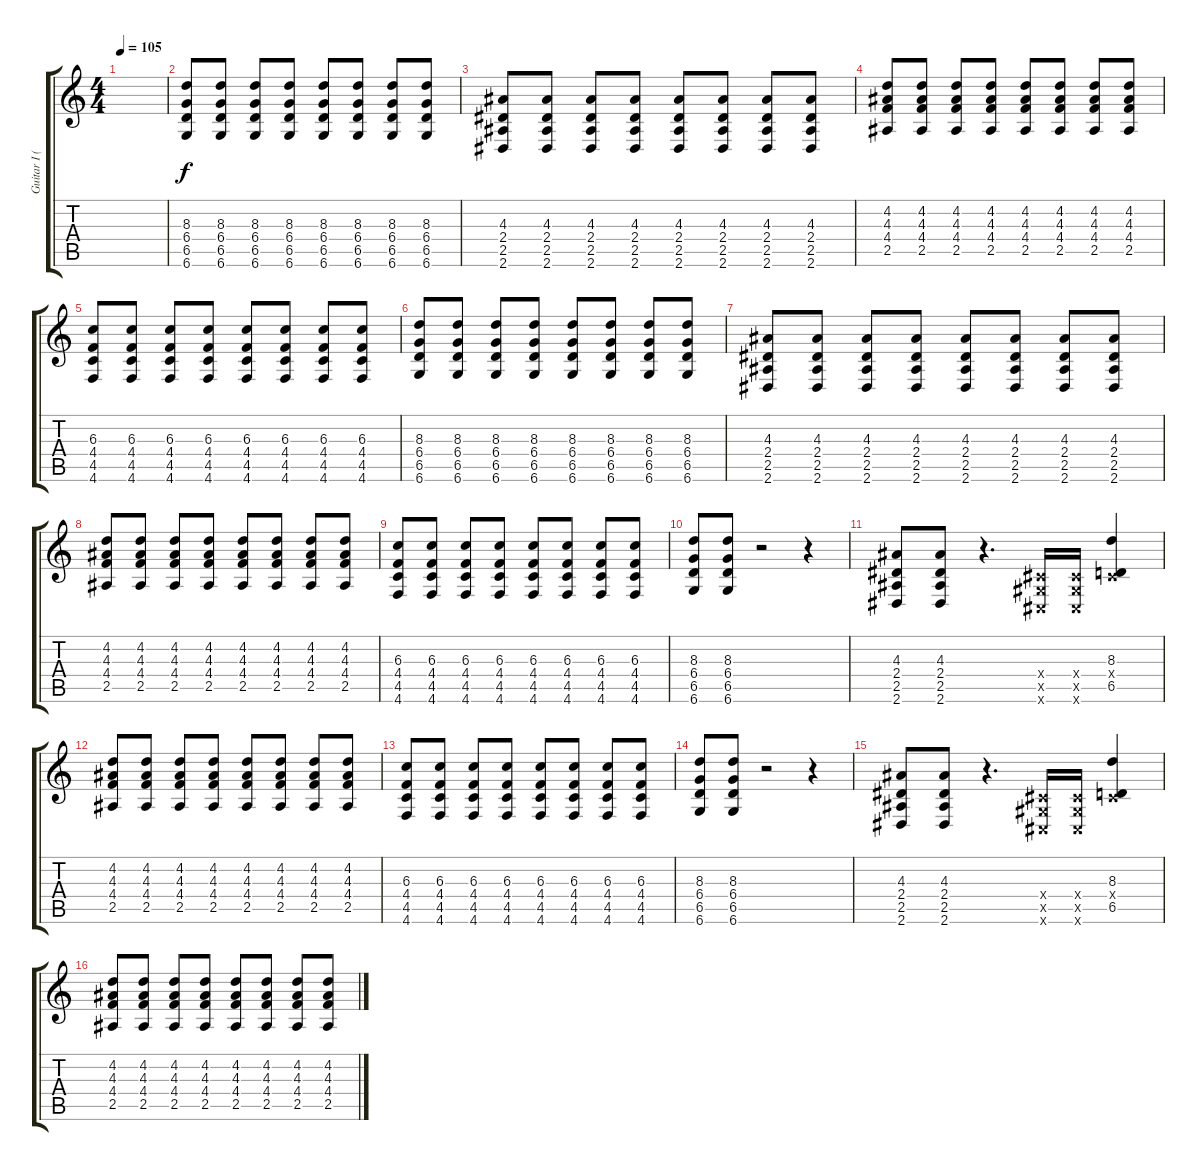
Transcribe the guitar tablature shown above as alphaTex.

\track ("Guitar I (Szabó Péter)" "Guitar I (") {instrument overdrivenguitar}
\staff {score tabs}
\tuning (Eb4 Bb3 Gb3 Db3 Ab2 Db2) {hide}
\ts (4 4)
\tempo 105
\clef g2
\ks c
|
(8.3 6.4 6.5 6.6).8 (8.3 6.4 6.5 6.6).8 (8.3 6.4 6.5 6.6).8 (8.3 6.4 6.5 6.6).8 (8.3 6.4 6.5 6.6).8 (8.3 6.4 6.5 6.6).8 (8.3 6.4 6.5 6.6).8 (8.3 6.4 6.5 6.6).8 |
(4.3 2.4 2.5 2.6).8 (4.3 2.4 2.5 2.6).8 (4.3 2.4 2.5 2.6).8 (4.3 2.4 2.5 2.6).8 (4.3 2.4 2.5 2.6).8 (4.3 2.4 2.5 2.6).8 (4.3 2.4 2.5 2.6).8 (4.3 2.4 2.5 2.6).8 |
(4.2 4.3 4.4 2.5).8 (4.2 4.3 4.4 2.5).8 (4.2 4.3 4.4 2.5).8 (4.2 4.3 4.4 2.5).8 (4.2 4.3 4.4 2.5).8 (4.2 4.3 4.4 2.5).8 (4.2 4.3 4.4 2.5).8 (4.2 4.3 4.4 2.5).8 |
(6.3 4.4 4.5 4.6).8 (6.3 4.4 4.5 4.6).8 (6.3 4.4 4.5 4.6).8 (6.3 4.4 4.5 4.6).8 (6.3 4.4 4.5 4.6).8 (6.3 4.4 4.5 4.6).8 (6.3 4.4 4.5 4.6).8 (6.3 4.4 4.5 4.6).8 |
(8.3 6.4 6.5 6.6).8 (8.3 6.4 6.5 6.6).8 (8.3 6.4 6.5 6.6).8 (8.3 6.4 6.5 6.6).8 (8.3 6.4 6.5 6.6).8 (8.3 6.4 6.5 6.6).8 (8.3 6.4 6.5 6.6).8 (8.3 6.4 6.5 6.6).8 |
(4.3 2.4 2.5 2.6).8 (4.3 2.4 2.5 2.6).8 (4.3 2.4 2.5 2.6).8 (4.3 2.4 2.5 2.6).8 (4.3 2.4 2.5 2.6).8 (4.3 2.4 2.5 2.6).8 (4.3 2.4 2.5 2.6).8 (4.3 2.4 2.5 2.6).8 |
(4.2 4.3 4.4 2.5).8 (4.2 4.3 4.4 2.5).8 (4.2 4.3 4.4 2.5).8 (4.2 4.3 4.4 2.5).8 (4.2 4.3 4.4 2.5).8 (4.2 4.3 4.4 2.5).8 (4.2 4.3 4.4 2.5).8 (4.2 4.3 4.4 2.5).8 |
(6.3 4.4 4.5 4.6).8 (6.3 4.4 4.5 4.6).8 (6.3 4.4 4.5 4.6).8 (6.3 4.4 4.5 4.6).8 (6.3 4.4 4.5 4.6).8 (6.3 4.4 4.5 4.6).8 (6.3 4.4 4.5 4.6).8 (6.3 4.4 4.5 4.6).8 |
(8.3 6.4 6.5 6.6).8 (8.3 6.4 6.5 6.6).8 r.2 r.4 |
(4.3 2.4 2.5 2.6).8 (4.3 2.4 2.5 2.6).8 r.4{d} (0.4{x} 0.5{x} 0.6{x}).16 (0.4{x} 0.5{x} 0.6{x}).16 (8.3 0.4{x} 6.5).4 |
(4.2 4.3 4.4 2.5).8 (4.2 4.3 4.4 2.5).8 (4.2 4.3 4.4 2.5).8 (4.2 4.3 4.4 2.5).8 (4.2 4.3 4.4 2.5).8 (4.2 4.3 4.4 2.5).8 (4.2 4.3 4.4 2.5).8 (4.2 4.3 4.4 2.5).8 |
(6.3 4.4 4.5 4.6).8 (6.3 4.4 4.5 4.6).8 (6.3 4.4 4.5 4.6).8 (6.3 4.4 4.5 4.6).8 (6.3 4.4 4.5 4.6).8 (6.3 4.4 4.5 4.6).8 (6.3 4.4 4.5 4.6).8 (6.3 4.4 4.5 4.6).8 |
(8.3 6.4 6.5 6.6).8 (8.3 6.4 6.5 6.6).8 r.2 r.4 |
(4.3 2.4 2.5 2.6).8 (4.3 2.4 2.5 2.6).8 r.4{d} (0.4{x} 0.5{x} 0.6{x}).16 (0.4{x} 0.5{x} 0.6{x}).16 (8.3 0.4{x} 6.5).4 |
(4.2 4.3 4.4 2.5).8 (4.2 4.3 4.4 2.5).8 (4.2 4.3 4.4 2.5).8 (4.2 4.3 4.4 2.5).8 (4.2 4.3 4.4 2.5).8 (4.2 4.3 4.4 2.5).8 (4.2 4.3 4.4 2.5).8 (4.2 4.3 4.4 2.5).8
